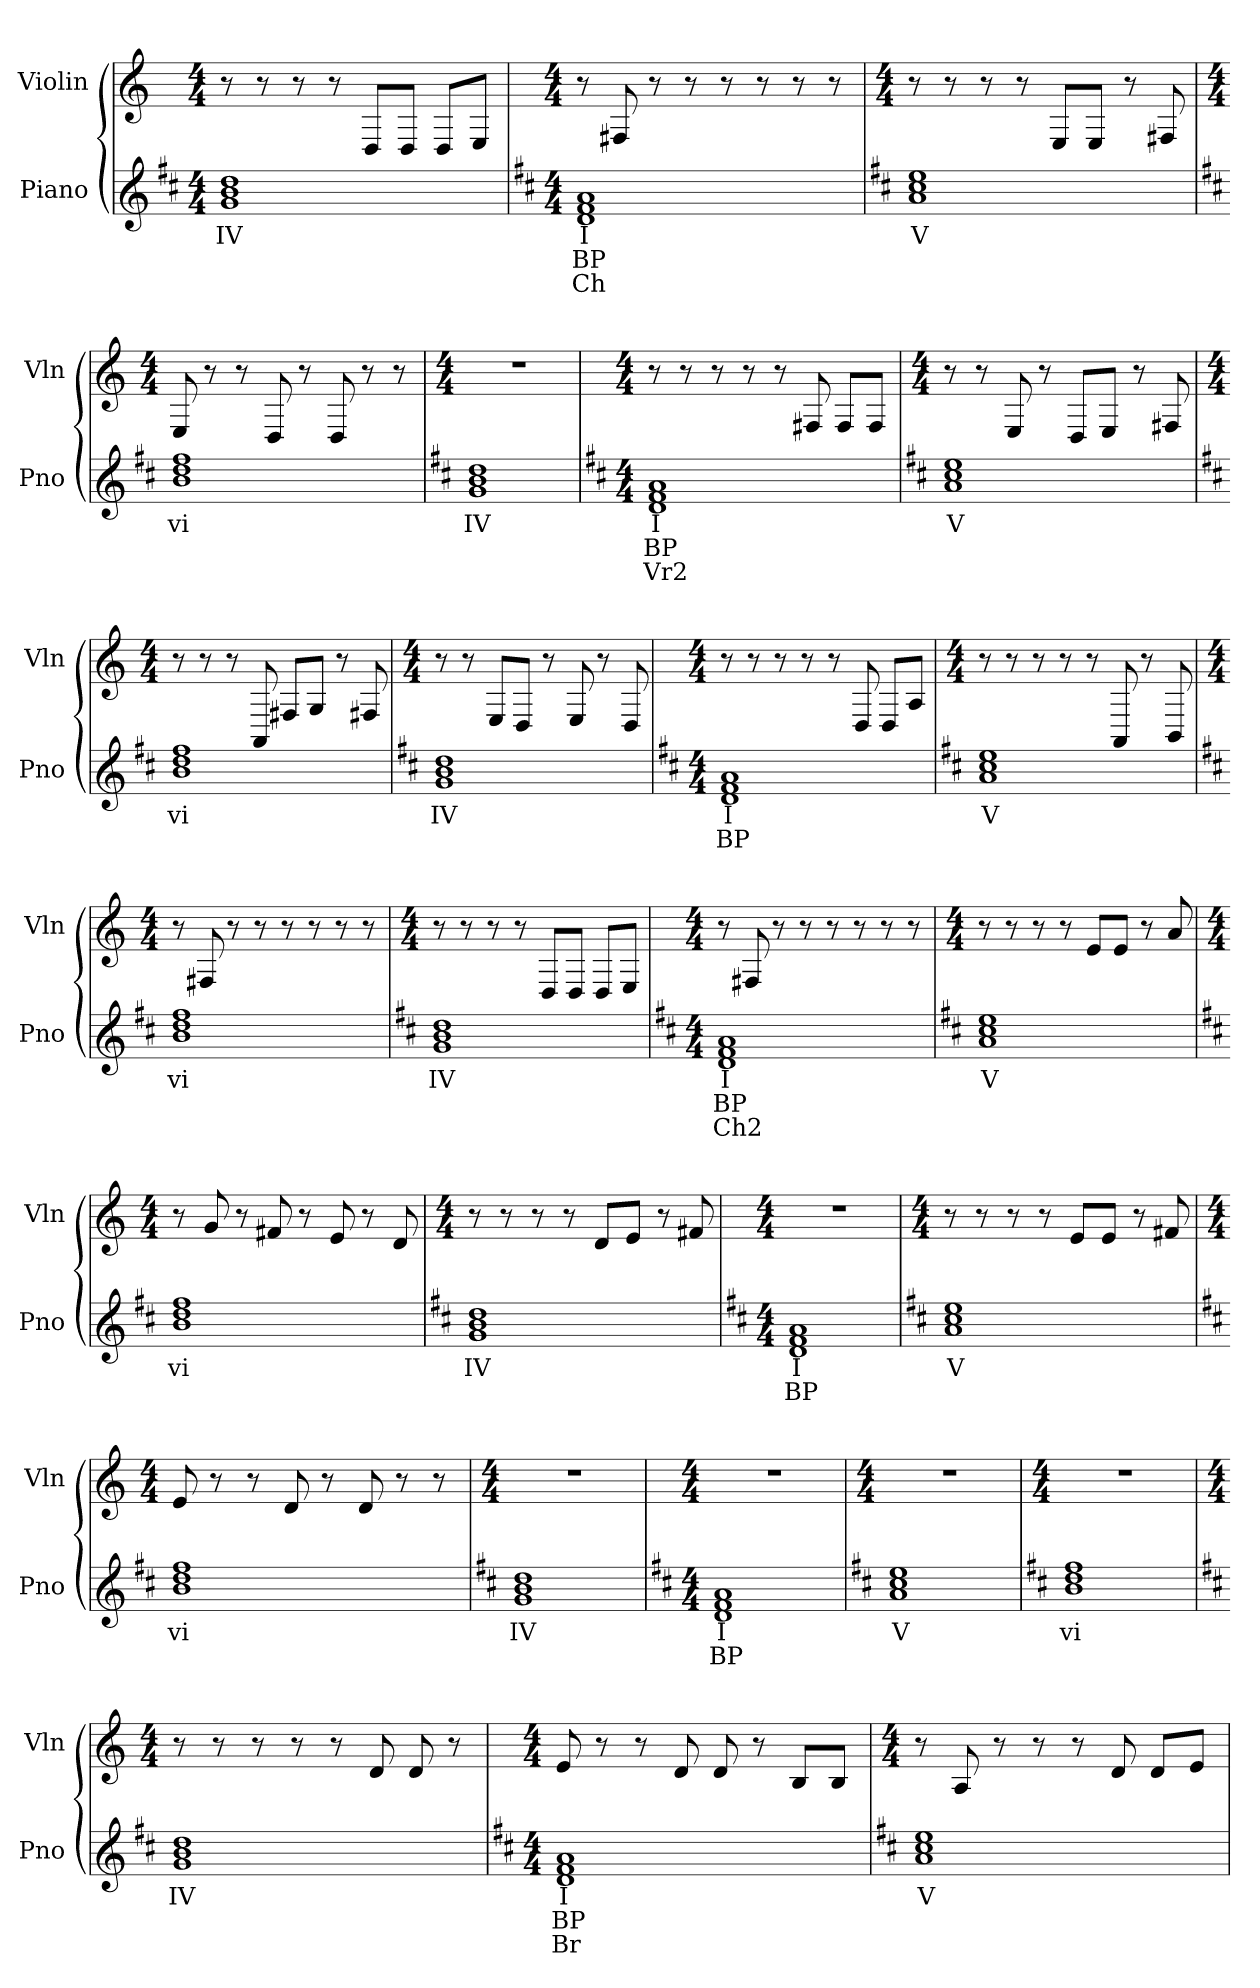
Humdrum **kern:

**kern	**text	**text	**text	**kern
*part2	*part2	*part2	*part2	*part1
*staff2	*staff2	*staff2	*staff2	*staff1
*I"Piano	*	*	*	*I"Violin
*I'Pno	*	*	*	*I'Vln
*k[f#c#]	*	*	*	*
*D:	*	*	*	*
*M4/4	*	*	*	*M4/4
=	=	=	=	=
1g 1b 1dd	IV	.	.	8r
.	.	.	.	8r
.	.	.	.	8r
.	.	.	.	8r
.	.	.	.	8DL
.	.	.	.	8DJ
.	.	.	.	8DL
.	.	.	.	8EJ
=	=	=	=	=
*k[f#c#]	*	*	*	*
*D:	*	*	*	*
*M4/4	*	*	*	*M4/4
1d 1f# 1a	I	BP	Ch	8r
.	.	.	.	8F#X
.	.	.	.	8r
.	.	.	.	8r
.	.	.	.	8r
.	.	.	.	8r
.	.	.	.	8r
.	.	.	.	8r
=	=	=	=	=
*k[f#c#]	*	*	*	*
*D:	*	*	*	*
*	*	*	*	*M4/4
1a 1cc# 1ee	V	.	.	8r
.	.	.	.	8r
.	.	.	.	8r
.	.	.	.	8r
.	.	.	.	8EL
.	.	.	.	8EJ
.	.	.	.	8r
.	.	.	.	8F#X
=	=	=	=	=
*k[f#c#]	*	*	*	*
*D:	*	*	*	*
*	*	*	*	*M4/4
1b 1dd 1ff#	vi	.	.	8E
.	.	.	.	8r
.	.	.	.	8r
.	.	.	.	8D
.	.	.	.	8r
.	.	.	.	8D
.	.	.	.	8r
.	.	.	.	8r
=	=	=	=	=
*k[f#c#]	*	*	*	*
*D:	*	*	*	*
*	*	*	*	*M4/4
1g 1b 1dd	IV	.	.	1r
=	=	=	=	=
*k[f#c#]	*	*	*	*
*D:	*	*	*	*
*M4/4	*	*	*	*M4/4
1d 1f# 1a	I	BP	Vr2	8r
.	.	.	.	8r
.	.	.	.	8r
.	.	.	.	8r
.	.	.	.	8r
.	.	.	.	8F#X
.	.	.	.	8F#L
.	.	.	.	8F#J
=	=	=	=	=
*k[f#c#]	*	*	*	*
*D:	*	*	*	*
*	*	*	*	*M4/4
1a 1cc# 1ee	V	.	.	8r
.	.	.	.	8r
.	.	.	.	8E
.	.	.	.	8r
.	.	.	.	8DL
.	.	.	.	8EJ
.	.	.	.	8r
.	.	.	.	8F#X
=	=	=	=	=
*k[f#c#]	*	*	*	*
*D:	*	*	*	*
*	*	*	*	*M4/4
1b 1dd 1ff#	vi	.	.	8r
.	.	.	.	8r
.	.	.	.	8r
.	.	.	.	8AA
.	.	.	.	8F#XL
.	.	.	.	8GJ
.	.	.	.	8r
.	.	.	.	8F#X
=	=	=	=	=
*k[f#c#]	*	*	*	*
*D:	*	*	*	*
*	*	*	*	*M4/4
1g 1b 1dd	IV	.	.	8r
.	.	.	.	8r
.	.	.	.	8EL
.	.	.	.	8DJ
.	.	.	.	8r
.	.	.	.	8E
.	.	.	.	8r
.	.	.	.	8D
=	=	=	=	=
*k[f#c#]	*	*	*	*
*D:	*	*	*	*
*M4/4	*	*	*	*M4/4
1d 1f# 1a	I	BP	.	8r
.	.	.	.	8r
.	.	.	.	8r
.	.	.	.	8r
.	.	.	.	8r
.	.	.	.	8D
.	.	.	.	8DL
.	.	.	.	8AJ
=	=	=	=	=
*k[f#c#]	*	*	*	*
*D:	*	*	*	*
*	*	*	*	*M4/4
1a 1cc# 1ee	V	.	.	8r
.	.	.	.	8r
.	.	.	.	8r
.	.	.	.	8r
.	.	.	.	8r
.	.	.	.	8AA
.	.	.	.	8r
.	.	.	.	8BB
=	=	=	=	=
*k[f#c#]	*	*	*	*
*D:	*	*	*	*
*	*	*	*	*M4/4
1b 1dd 1ff#	vi	.	.	8r
.	.	.	.	8F#X
.	.	.	.	8r
.	.	.	.	8r
.	.	.	.	8r
.	.	.	.	8r
.	.	.	.	8r
.	.	.	.	8r
=	=	=	=	=
*k[f#c#]	*	*	*	*
*D:	*	*	*	*
*	*	*	*	*M4/4
1g 1b 1dd	IV	.	.	8r
.	.	.	.	8r
.	.	.	.	8r
.	.	.	.	8r
.	.	.	.	8DL
.	.	.	.	8DJ
.	.	.	.	8DL
.	.	.	.	8EJ
=	=	=	=	=
*k[f#c#]	*	*	*	*
*D:	*	*	*	*
*M4/4	*	*	*	*M4/4
1d 1f# 1a	I	BP	Ch2	8r
.	.	.	.	8F#X
.	.	.	.	8r
.	.	.	.	8r
.	.	.	.	8r
.	.	.	.	8r
.	.	.	.	8r
.	.	.	.	8r
=	=	=	=	=
*k[f#c#]	*	*	*	*
*D:	*	*	*	*
*	*	*	*	*M4/4
1a 1cc# 1ee	V	.	.	8r
.	.	.	.	8r
.	.	.	.	8r
.	.	.	.	8r
.	.	.	.	8eL
.	.	.	.	8eJ
.	.	.	.	8r
.	.	.	.	8a
=	=	=	=	=
*k[f#c#]	*	*	*	*
*D:	*	*	*	*
*	*	*	*	*M4/4
1b 1dd 1ff#	vi	.	.	8r
.	.	.	.	8g
.	.	.	.	8r
.	.	.	.	8f#X
.	.	.	.	8r
.	.	.	.	8e
.	.	.	.	8r
.	.	.	.	8d
=	=	=	=	=
*k[f#c#]	*	*	*	*
*D:	*	*	*	*
*	*	*	*	*M4/4
1g 1b 1dd	IV	.	.	8r
.	.	.	.	8r
.	.	.	.	8r
.	.	.	.	8r
.	.	.	.	8dL
.	.	.	.	8eJ
.	.	.	.	8r
.	.	.	.	8f#X
=	=	=	=	=
*k[f#c#]	*	*	*	*
*D:	*	*	*	*
*M4/4	*	*	*	*M4/4
1d 1f# 1a	I	BP	.	1r
=	=	=	=	=
*k[f#c#]	*	*	*	*
*D:	*	*	*	*
*	*	*	*	*M4/4
1a 1cc# 1ee	V	.	.	8r
.	.	.	.	8r
.	.	.	.	8r
.	.	.	.	8r
.	.	.	.	8eL
.	.	.	.	8eJ
.	.	.	.	8r
.	.	.	.	8f#X
=	=	=	=	=
*k[f#c#]	*	*	*	*
*D:	*	*	*	*
*	*	*	*	*M4/4
1b 1dd 1ff#	vi	.	.	8e
.	.	.	.	8r
.	.	.	.	8r
.	.	.	.	8d
.	.	.	.	8r
.	.	.	.	8d
.	.	.	.	8r
.	.	.	.	8r
=	=	=	=	=
*k[f#c#]	*	*	*	*
*D:	*	*	*	*
*	*	*	*	*M4/4
1g 1b 1dd	IV	.	.	1r
=	=	=	=	=
*k[f#c#]	*	*	*	*
*D:	*	*	*	*
*M4/4	*	*	*	*M4/4
1d 1f# 1a	I	BP	.	1r
=	=	=	=	=
*k[f#c#]	*	*	*	*
*D:	*	*	*	*
*	*	*	*	*M4/4
1a 1cc# 1ee	V	.	.	1r
=	=	=	=	=
*k[f#c#]	*	*	*	*
*D:	*	*	*	*
*	*	*	*	*M4/4
1b 1dd 1ff#	vi	.	.	1r
=	=	=	=	=
*k[f#c#]	*	*	*	*
*D:	*	*	*	*
*	*	*	*	*M4/4
1g 1b 1dd	IV	.	.	8r
.	.	.	.	8r
.	.	.	.	8r
.	.	.	.	8r
.	.	.	.	8r
.	.	.	.	8d
.	.	.	.	8d
.	.	.	.	8r
=	=	=	=	=
*k[f#c#]	*	*	*	*
*D:	*	*	*	*
*M4/4	*	*	*	*M4/4
1d 1f# 1a	I	BP	Br	8e
.	.	.	.	8r
.	.	.	.	8r
.	.	.	.	8d
.	.	.	.	8d
.	.	.	.	8r
.	.	.	.	8BL
.	.	.	.	8BJ
=	=	=	=	=
*k[f#c#]	*	*	*	*
*D:	*	*	*	*
*	*	*	*	*M4/4
1a 1cc# 1ee	V	.	.	8r
.	.	.	.	8A
.	.	.	.	8r
.	.	.	.	8r
.	.	.	.	8r
.	.	.	.	8d
.	.	.	.	8dL
.	.	.	.	8eJ
=	=	=	=	=
*-	*-	*-	*-	*-
